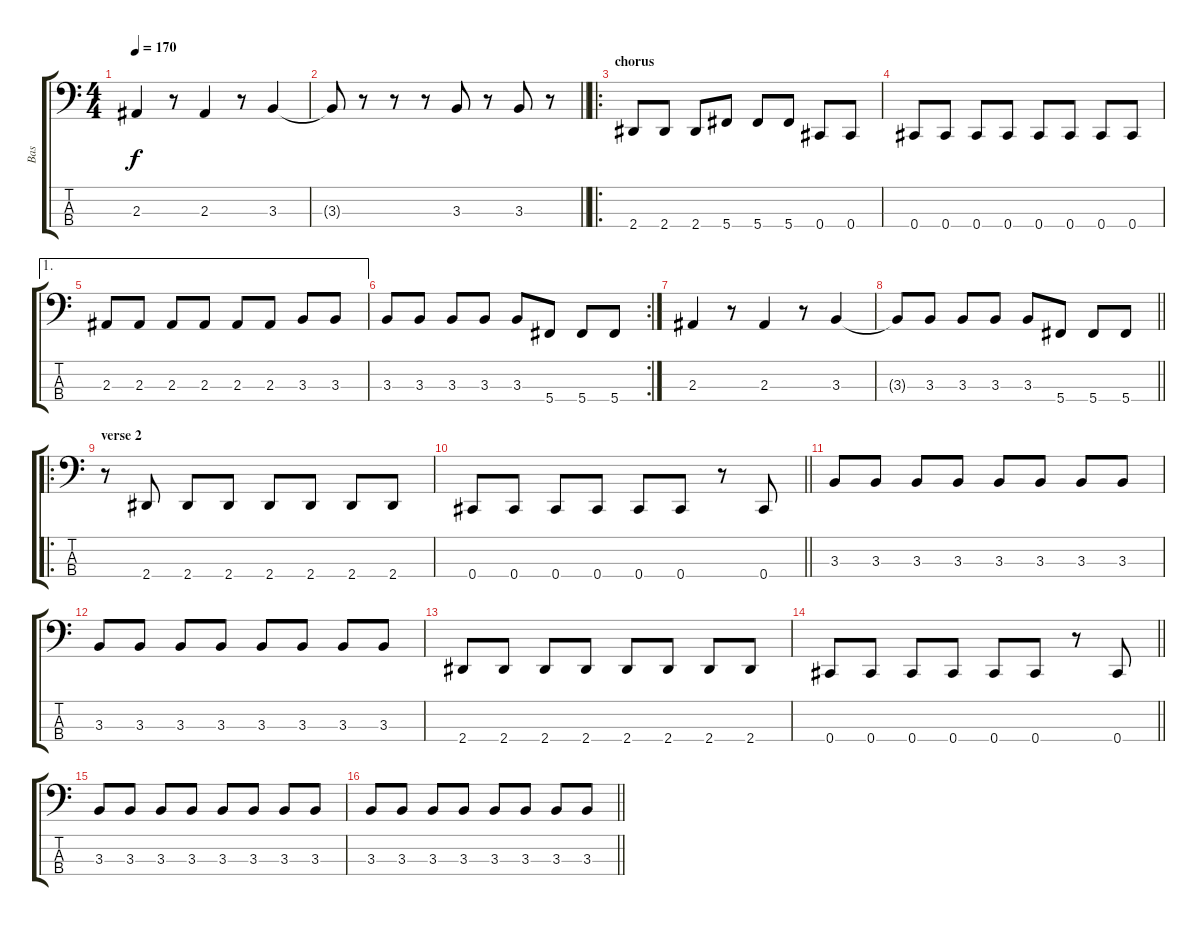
\track ("Bas" "Bas") {instrument electricbassfinger}
\staff {score tabs}
\tuning (Gb2 Db2 Ab1 Db1) {hide}
\ts (4 4)
\tempo 170
\clef f4
\ks c
2.3.4{dy f} r.8 2.3.4 r.8 3.3.4 |
\barLineRight lightlight
3.3{t}.8 r.8 r.8 r.8 3.3.8 r.8 3.3.8 r.8 |
\ro
\section ("" "chorus")
2.4.8 2.4.8 2.4.8 5.4.8 5.4.8 5.4.8 0.4.8 0.4.8 |
0.4.8 0.4.8 0.4.8 0.4.8 0.4.8 0.4.8 0.4.8 0.4.8 |
\ae 1
2.3.8 2.3.8 2.3.8 2.3.8 2.3.8 2.3.8 3.3.8 3.3.8 |
\rc 2
3.3.8 3.3.8 3.3.8 3.3.8 3.3.8 5.4.8 5.4.8 5.4.8 |
2.3.4 r.8 2.3.4 r.8 3.3.4 |
\barLineRight lightlight
3.3{t}.8 3.3.8 3.3.8 3.3.8 3.3.8 5.4.8 5.4.8 5.4.8 |
\ro
\section ("" "verse 2")
r.8 2.4.8 2.4.8 2.4.8 2.4.8 2.4.8 2.4.8 2.4.8 |
\barLineRight lightlight
0.4.8 0.4.8 0.4.8 0.4.8 0.4.8 0.4.8 r.8 0.4.8 |
3.3.8 3.3.8 3.3.8 3.3.8 3.3.8 3.3.8 3.3.8 3.3.8 |
3.3.8 3.3.8 3.3.8 3.3.8 3.3.8 3.3.8 3.3.8 3.3.8 |
2.4.8 2.4.8 2.4.8 2.4.8 2.4.8 2.4.8 2.4.8 2.4.8 |
\barLineRight lightlight
0.4.8 0.4.8 0.4.8 0.4.8 0.4.8 0.4.8 r.8 0.4.8 |
3.3.8 3.3.8 3.3.8 3.3.8 3.3.8 3.3.8 3.3.8 3.3.8 |
\barLineRight lightlight
3.3.8 3.3.8 3.3.8 3.3.8 3.3.8 3.3.8 3.3.8 3.3.8
